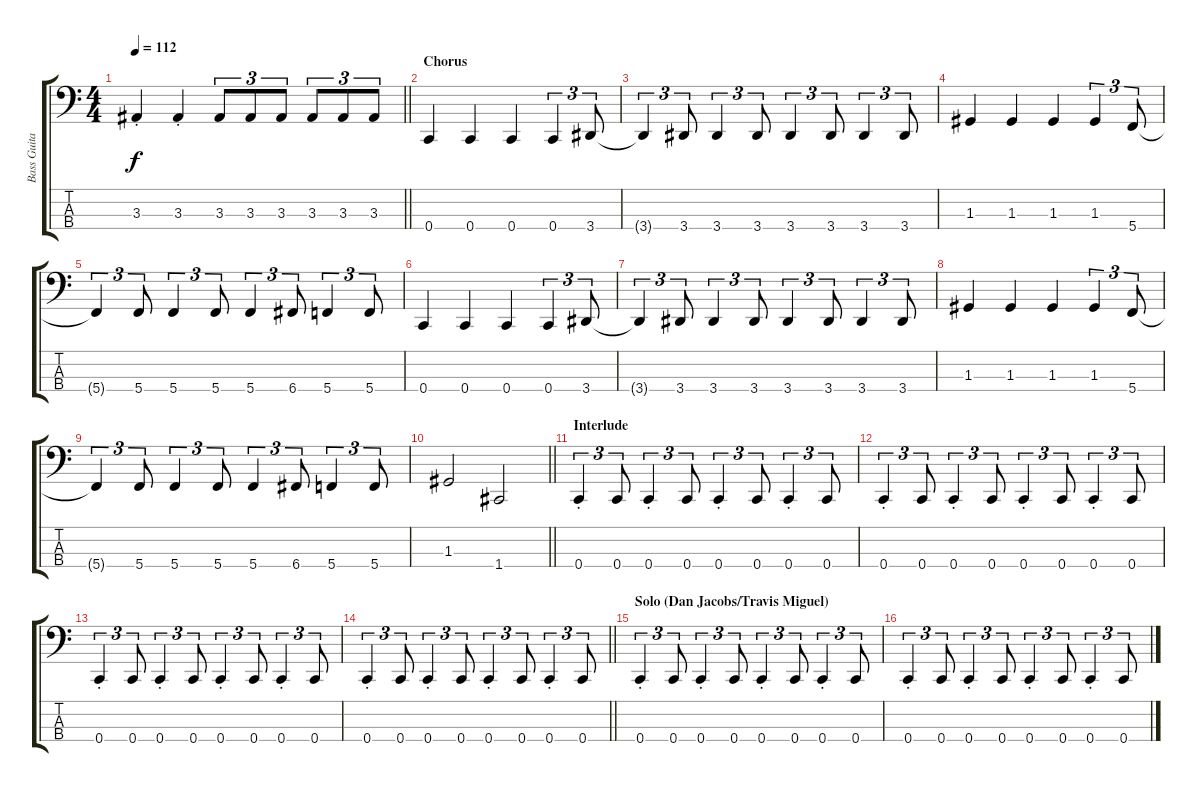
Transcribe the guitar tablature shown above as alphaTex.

\track ("Bass Guitar (Marc McKnight)" "Bass Guita") {instrument electricbasspick}
\staff {score tabs}
\tuning (F2 C2 G1 C1) {hide}
\ts (4 4)
\tempo 112
\clef f4
\barLineRight lightlight
\ks c
3.3{st}.4{dy f} 3.3{st}.4 3.3.8{tu (3 2)} 3.3.8{tu (3 2)} 3.3.8{tu (3 2)} 3.3.8{tu (3 2)} 3.3.8{tu (3 2)} 3.3.8{tu (3 2)} |
\section ("" "Chorus")
0.4.4 0.4.4 0.4.4 0.4.4{tu (3 2)} 3.4.8{tu (3 2)} |
3.4{t}.4{tu (3 2)} 3.4.8{tu (3 2)} 3.4.4{tu (3 2)} 3.4.8{tu (3 2)} 3.4.4{tu (3 2)} 3.4.8{tu (3 2)} 3.4.4{tu (3 2)} 3.4.8{tu (3 2)} |
1.3.4 1.3.4 1.3.4 1.3.4{tu (3 2)} 5.4.8{tu (3 2)} |
5.4{t}.4{tu (3 2)} 5.4.8{tu (3 2)} 5.4.4{tu (3 2)} 5.4.8{tu (3 2)} 5.4.4{tu (3 2)} 6.4.8{tu (3 2)} 5.4.4{tu (3 2)} 5.4.8{tu (3 2)} |
0.4.4 0.4.4 0.4.4 0.4.4{tu (3 2)} 3.4.8{tu (3 2)} |
3.4{t}.4{tu (3 2)} 3.4.8{tu (3 2)} 3.4.4{tu (3 2)} 3.4.8{tu (3 2)} 3.4.4{tu (3 2)} 3.4.8{tu (3 2)} 3.4.4{tu (3 2)} 3.4.8{tu (3 2)} |
1.3.4 1.3.4 1.3.4 1.3.4{tu (3 2)} 5.4.8{tu (3 2)} |
5.4{t}.4{tu (3 2)} 5.4.8{tu (3 2)} 5.4.4{tu (3 2)} 5.4.8{tu (3 2)} 5.4.4{tu (3 2)} 6.4.8{tu (3 2)} 5.4.4{tu (3 2)} 5.4.8{tu (3 2)} |
\barLineRight lightlight
1.3.2 1.4.2 |
\section ("" "Interlude")
0.4{st}.4{tu (3 2)} 0.4.8{tu (3 2)} 0.4{st}.4{tu (3 2)} 0.4.8{tu (3 2)} 0.4{st}.4{tu (3 2)} 0.4.8{tu (3 2)} 0.4{st}.4{tu (3 2)} 0.4.8{tu (3 2)} |
0.4{st}.4{tu (3 2)} 0.4.8{tu (3 2)} 0.4{st}.4{tu (3 2)} 0.4.8{tu (3 2)} 0.4{st}.4{tu (3 2)} 0.4.8{tu (3 2)} 0.4{st}.4{tu (3 2)} 0.4.8{tu (3 2)} |
0.4{st}.4{tu (3 2)} 0.4.8{tu (3 2)} 0.4{st}.4{tu (3 2)} 0.4.8{tu (3 2)} 0.4{st}.4{tu (3 2)} 0.4.8{tu (3 2)} 0.4{st}.4{tu (3 2)} 0.4.8{tu (3 2)} |
\barLineRight lightlight
0.4{st}.4{tu (3 2)} 0.4.8{tu (3 2)} 0.4{st}.4{tu (3 2)} 0.4.8{tu (3 2)} 0.4{st}.4{tu (3 2)} 0.4.8{tu (3 2)} 0.4{st}.4{tu (3 2)} 0.4.8{tu (3 2)} |
\section ("" "Solo (Dan Jacobs/Travis Miguel)")
0.4{st}.4{tu (3 2)} 0.4.8{tu (3 2)} 0.4{st}.4{tu (3 2)} 0.4.8{tu (3 2)} 0.4{st}.4{tu (3 2)} 0.4.8{tu (3 2)} 0.4{st}.4{tu (3 2)} 0.4.8{tu (3 2)} |
0.4{st}.4{tu (3 2)} 0.4.8{tu (3 2)} 0.4{st}.4{tu (3 2)} 0.4.8{tu (3 2)} 0.4{st}.4{tu (3 2)} 0.4.8{tu (3 2)} 0.4{st}.4{tu (3 2)} 0.4.8{tu (3 2)}
